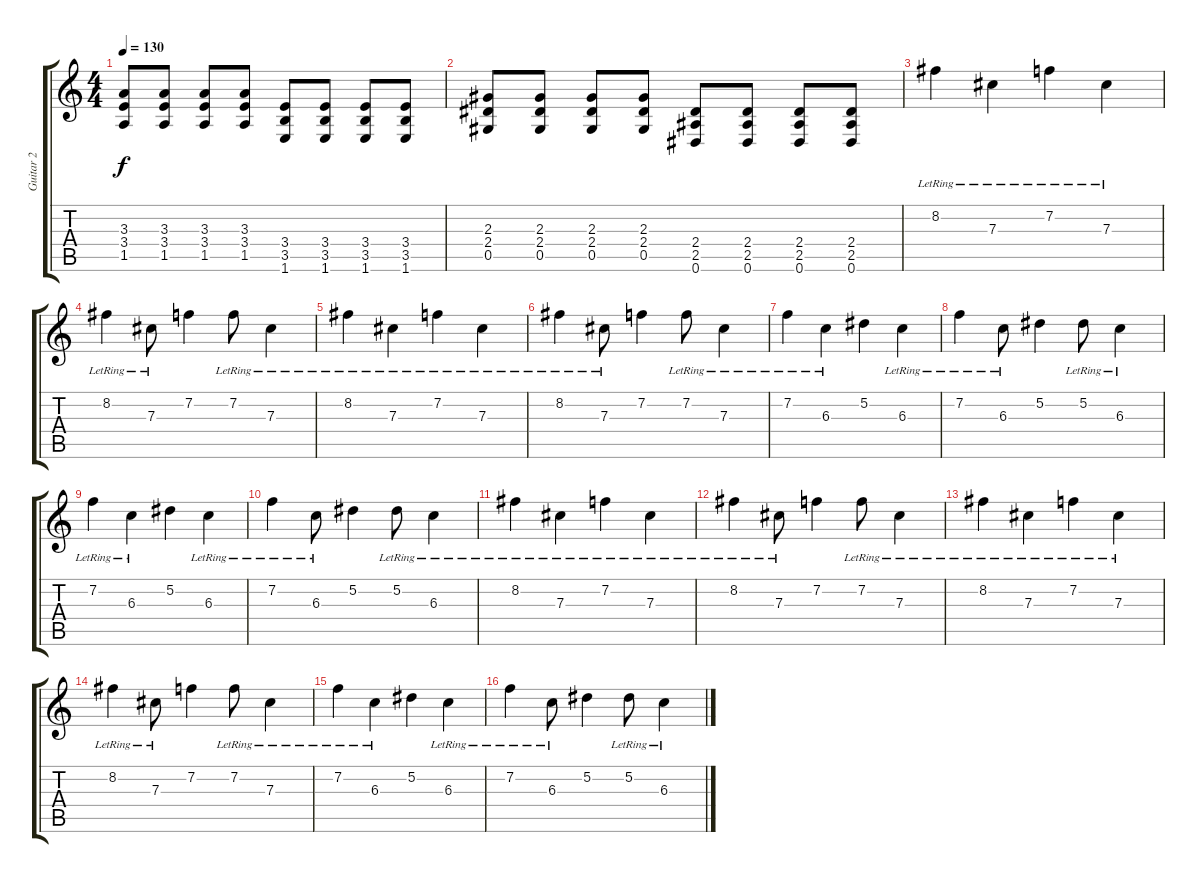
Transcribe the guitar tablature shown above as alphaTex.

\track ("Guitar 2" "Guitar 2") {instrument distortionguitar}
\staff {score tabs}
\tuning (Eb4 Bb3 Gb3 Db3 Ab2 Eb2) {hide}
\ts (4 4)
\tempo 130
\clef g2
\ks c
(3.3 3.4 1.5).8{dy f instrument distortionguitar} (3.3 3.4 1.5).8 (3.3 3.4 1.5).8 (3.3 3.4 1.5).8 (3.4 3.5 1.6).8 (3.4 3.5 1.6).8 (3.4 3.5 1.6).8 (3.4 3.5 1.6).8 |
(2.3 2.4 0.5).8 (2.3 2.4 0.5).8 (2.3 2.4 0.5).8 (2.3 2.4 0.5).8 (2.4 2.5 0.6).8 (2.4 2.5 0.6).8 (2.4 2.5 0.6).8 (2.4 2.5 0.6).8 |
8.2{lr}.4{volume 10 instrument electricguitarjazz} 7.3{lr}.4 7.2{lr}.4 7.3{lr}.4 |
8.2{lr}.4 7.3{lr}.8 7.2.4 7.2{lr}.8 7.3{lr}.4 |
8.2{lr}.4{volume 10 instrument electricguitarjazz} 7.3{lr}.4 7.2{lr}.4 7.3{lr}.4 |
8.2{lr}.4 7.3{lr}.8 7.2.4 7.2{lr}.8 7.3{lr}.4 |
7.2{lr}.4{volume 10 instrument electricguitarjazz} 6.3{lr}.4 5.2.4 6.3{lr}.4 |
7.2{lr}.4 6.3{lr}.8 5.2.4 5.2{lr}.8 6.3{lr}.4 |
7.2{lr}.4{volume 10 instrument electricguitarjazz} 6.3{lr}.4 5.2.4 6.3{lr}.4 |
7.2{lr}.4 6.3{lr}.8 5.2.4 5.2{lr}.8 6.3{lr}.4 |
8.2{lr}.4{volume 10 instrument electricguitarjazz} 7.3{lr}.4 7.2{lr}.4 7.3{lr}.4 |
8.2{lr}.4 7.3{lr}.8 7.2.4 7.2{lr}.8 7.3{lr}.4 |
8.2{lr}.4{volume 10 instrument electricguitarjazz} 7.3{lr}.4 7.2{lr}.4 7.3{lr}.4 |
8.2{lr}.4 7.3{lr}.8 7.2.4 7.2{lr}.8 7.3{lr}.4 |
7.2{lr}.4{volume 10 instrument electricguitarjazz} 6.3{lr}.4 5.2.4 6.3{lr}.4 |
7.2{lr}.4 6.3{lr}.8 5.2.4 5.2{lr}.8 6.3{lr}.4
